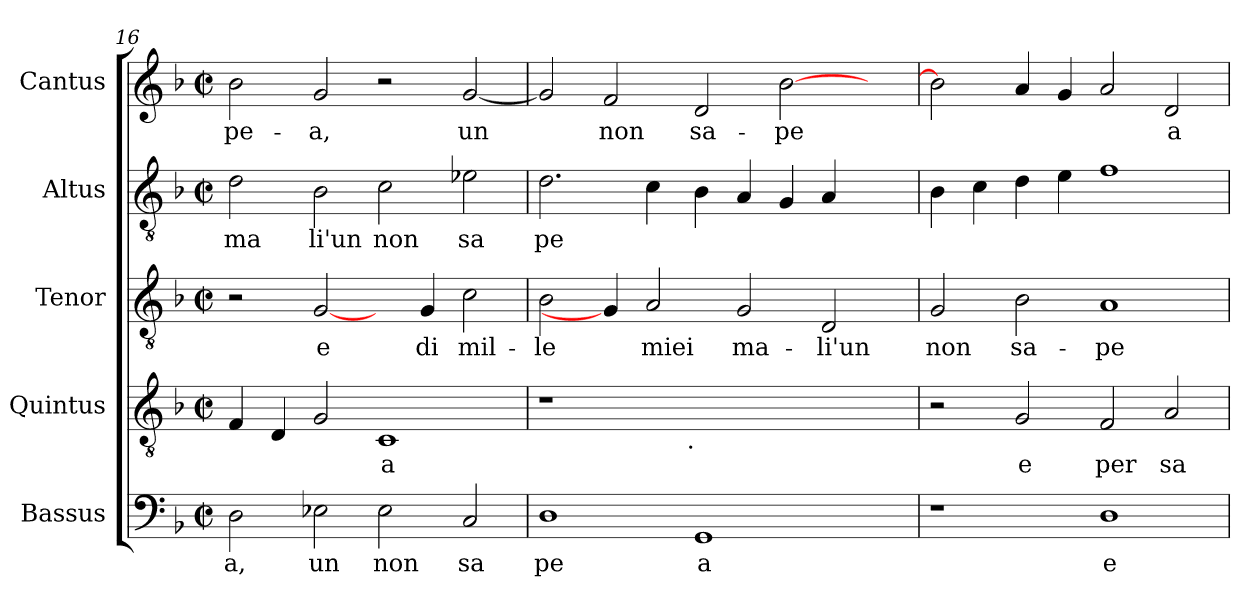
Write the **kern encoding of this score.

**kern	**text	**kern	**text	**kern	**text	**kern	**text	**kern	**text
*part5	*part5	*part4	*part4	*part3	*part3	*part2	*part2	*part1	*part1
*staff5	*staff5	*staff4	*staff4	*staff3	*staff3	*staff2	*staff2	*staff1	*staff1
*I"Bassus	*	*I"Quintus	*	*I"Tenor	*	*I"Altus	*	*I"Cantus	*
!!LO:PB:g=z
*clefF4	*	*clefGv2	*	*clefGv2	*	*clefGv2	*	*clefG2	*
*k[b-]	*	*k[b-]	*	*k[b-]	*	*k[b-]	*	*k[b-]	*
*F:	*	*F:	*	*F:	*	*F:	*	*F:	*
*M2/2	*	*M2/2	*	*M2/2	*	*M2/2	*	*M2/2	*
*met(c|)	*	*met(c|)	*	*met(c|)	*	*met(c|)	*	*met(c|)	*
=16	=16	=16	=16	=16	=16	=16	=16	=16	=16
!	!LO:LY:b	!	!LO:LY:b	!	!	!	!LO:LY:b:cj	!	!LO:LY:b:cj
2D\	a,	4F/	.	2r	.	2d\	ma	2b-\	pe-
!	!	!	!LO:LY:b	!	!	!	!	!	!
.	.	4D/	.	.	.	.	.	.	.
!	!LO:LY:b	!	!LO:LY:b	!	!LO:LY:b	!	!LO:LY:b:cj	!	!LO:LY:b:cj
2E-X\	un	2G/	.	[2G/	e	2B-\	li'un	2g/	-a,
!	!LO:LY:b	!	!LO:LY:b	!	!	!	!LO:LY:b:cj	!	!
2E-\	non	1C	a	4ryy	.	2c\	non	2r	.
!	!	!	!	!	!LO:LY:b	!	!	!	!
.	.	.	.	4G/	di	.	.	.	.
!	!LO:LY:b	!	!	!	!LO:LY:b	!	!LO:LY:b:cj	!	!LO:LY:b:cj
2C/	sa	.	.	2c\	mil-	2e-X\	sa	[<2g/	un
=17	=17	=17	=17	=17	=17	=17	=17	=17	=17
!	!LO:LY:b	!	!	!	!LO:LY:b	!	!LO:LY:b:cj	!	!LO:LY:b:cj
*	*	*^	*	*	*	*	*	*	*
1D	pe	1r	2ryy	.	2B-\	-le	2.d\	pe	2g/]	.
!	!	!	!	!	!	!	!	!	!	!LO:LY:b:cj
.	.	.	4ryy	.	4G/]	.	.	.	2f/	non
!	!	!	!	!	!	!LO:LY:b	!	!LO:LY:b:cj	!	!
.	.	.	8...ryy	.	2A/	miei	4c\	.	.	.
!	!	!	!LO:TX:b:t=.	!	!	!	!	!	!	!
.	.	.	1ryy	.	.	.	.	.	.	.
!	!LO:LY:b	!	!	!	!	!	!	!LO:LY:b:cj	!	!LO:LY:b:cj
1GG	a	1ryy	.	.	.	.	4B-\	.	2d/	sa-
!	!	!	!	!	!	!LO:LY:b	!	!LO:LY:b:cj	!	!
.	.	.	.	.	2G/	ma-	4A/	.	.	.
!	!	!	!	!	!	!	!	!LO:LY:b:cj	!	!LO:LY:b:cj
.	.	.	.	.	.	.	4G/	.	[>2b-\	-pe-
!	!	!	!	!	!	!LO:LY:b	!	!LO:LY:b:cj	!	!
.	.	.	.	.	2D/	-li'un	4A/	.	.	.
.	.	.	4ryy	.	.	.	.	.	.	.
4ryy	.	4ryy	.	.	.	.	4ryy	.	4ryy	.
.	.	.	64ryy	.	.	.	.	.	.	.
=18	=18	=18	=18	=18	=18	=18	=18	=18	=18	=18
!	!	!	!	!	!	!LO:LY:b	!	!LO:LY:b:cj	!	!LO:LY:b:cj
*	*	*v	*v	*	*	*	*	*	*	*
1r	.	2r	.	2G/	non	4B-\	.	2b-\]	--
!	!	!	!	!	!	!	!LO:LY:b:cj	!	!
.	.	.	.	.	.	4c\	.	.	.
!	!	!	!LO:LY:b	!	!LO:LY:b	!	!LO:LY:b:cj	!	!LO:LY:b:cj
.	.	2G/	e	2B-\	sa-	4d\	.	4a/	--
!	!	!	!	!	!	!	!LO:LY:b:cj	!	!LO:LY:b:cj
.	.	.	.	.	.	4e\	.	4g/	--
!	!LO:LY:b	!	!LO:LY:b	!	!LO:LY:b	!	!LO:LY:b:cj	!	!LO:LY:b:cj
1D	e	2F/	per	1A	-pe-	1f	.	2a/	--
!	!	!	!LO:LY:b	!	!	!	!	!	!LO:LY:b:cj
.	.	2A/	sa	.	.	.	.	2d/	-a
=	=	=	=	=	=	=	=	=	=
*-	*-	*-	*-	*-	*-	*-	*-	*-	*-
